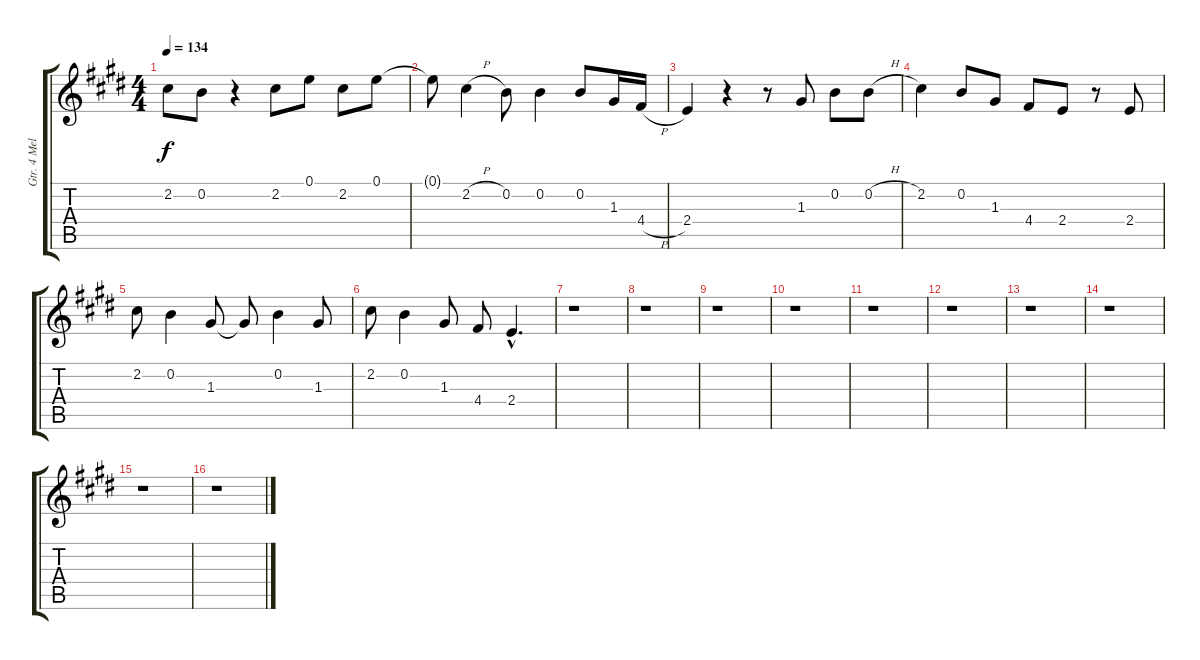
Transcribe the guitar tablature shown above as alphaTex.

\track ("Gtr. 4 Melody" "Gtr. 4 Mel") {instrument acousticguitarnylon}
\staff {score tabs}
\tuning (E4 B3 G3 D3 A2 E2) {hide}
\ts (4 4)
\tempo 134
\clef g2
\ks c#minor
2.2{t}.8{dy f} 0.2.8 r.4 2.2.8 0.1.8 2.2.8 0.1.8 |
0.1{t}.8 2.2{h}.4 0.2.8 0.2.4 0.2.8 1.3.16 4.4{h}.16 |
2.4.4 r.4 r.8 1.3.8 0.2.8 0.2{h}.8 |
2.2.4 0.2.8 1.3.8 4.4.8 2.4.8 r.8 2.4.8 |
2.2.8 0.2.4 1.3.8 1.3{t}.8 0.2.4 1.3.8 |
2.2.8 0.2.4 1.3.8 4.4.8 2.4{hac}.4{d} |
r.1 |
r.1 |
r.1 |
r.1 |
r.1 |
r.1 |
r.1 |
r.1 |
r.1 |
r.1
